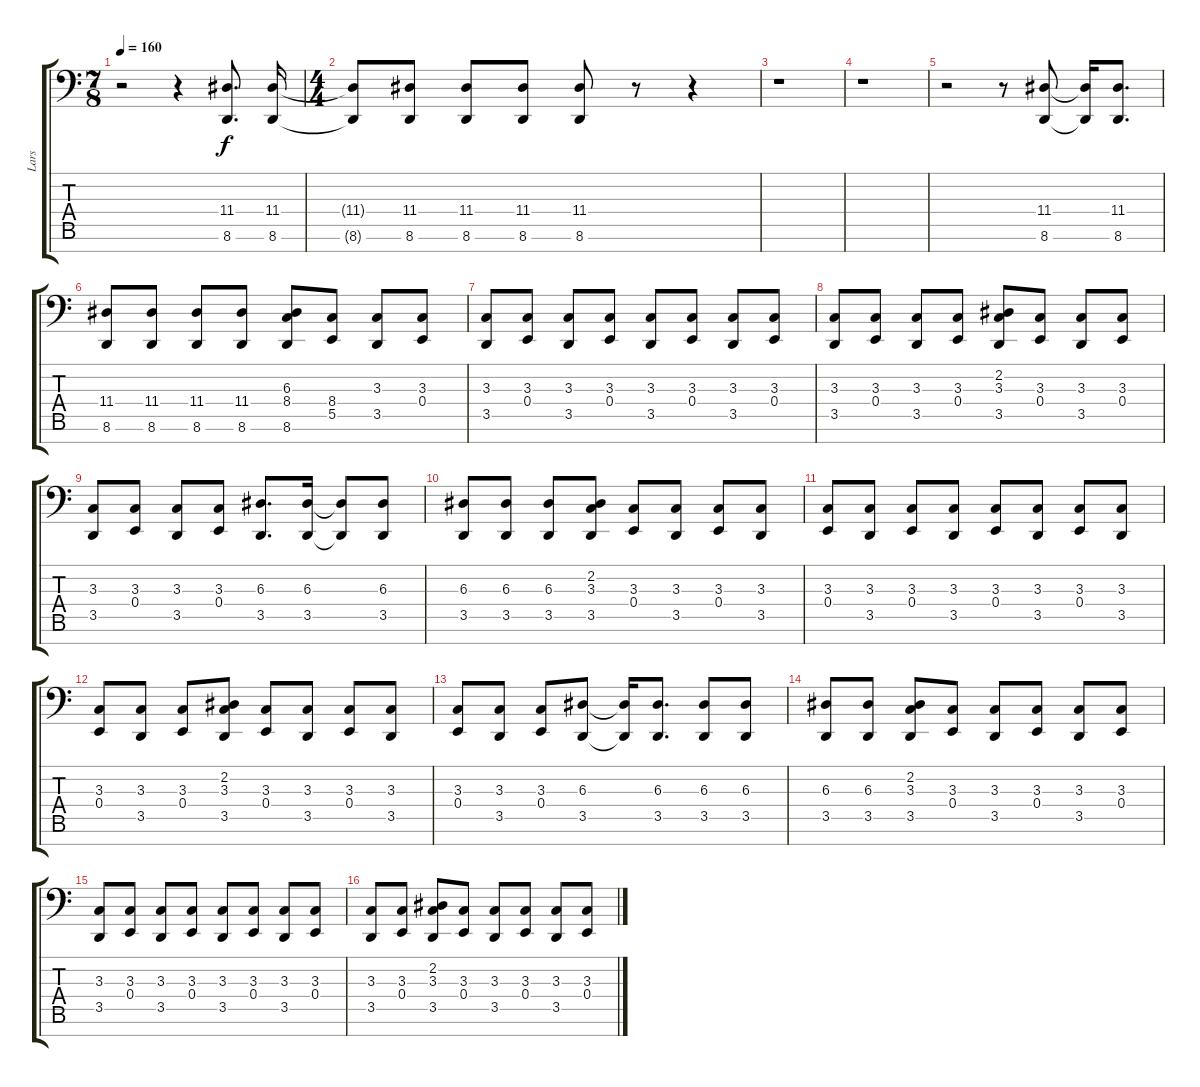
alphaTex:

\track ("Lars" "Lars") {instrument synthdrum}
\staff {score tabs}
\tuning (Gb3 Db3 A2 E2 B1 Gb1 Db1) {hide}
\ts (7 8)
\tempo 160
\clef f4
\ks c
r.2{dy f} r.4 (11.4 8.6).8{d} (11.4 8.6).16 |
\ts (4 4)
(11.4{t} 8.6{t}).8 (11.4 8.6).8 (11.4 8.6).8 (11.4 8.6).8 (11.4 8.6).8 r.8 r.4 |
r.1 |
r.1 |
r.2 r.8 (11.4 8.6).8 (11.4{t} 8.6{t}).16 (11.4 8.6).8{d} |
(11.4 8.6).8 (11.4 8.6).8 (11.4 8.6).8 (11.4 8.6).8 (6.3 8.4 8.6).8 (8.4 5.5).8 (3.3 3.5).8 (3.3 0.4).8 |
(3.3 3.5).8 (3.3 0.4).8 (3.3 3.5).8 (3.3 0.4).8 (3.3 3.5).8 (3.3 0.4).8 (3.3 3.5).8 (3.3 0.4).8 |
(3.3 3.5).8 (3.3 0.4).8 (3.3 3.5).8 (3.3 0.4).8 (2.2 3.3 3.5).8 (3.3 0.4).8 (3.3 3.5).8 (3.3 0.4).8 |
(3.3 3.5).8 (3.3 0.4).8 (3.3 3.5).8 (3.3 0.4).8 (6.3 3.5).8{d} (6.3 3.5).16 (6.3{t} 3.5{t}).8 (6.3 3.5).8 |
(6.3 3.5).8 (6.3 3.5).8 (6.3 3.5).8 (2.2 3.3 3.5).8 (3.3 0.4).8 (3.3 3.5).8 (3.3 0.4).8 (3.3 3.5).8 |
(3.3 0.4).8 (3.3 3.5).8 (3.3 0.4).8 (3.3 3.5).8 (3.3 0.4).8 (3.3 3.5).8 (3.3 0.4).8 (3.3 3.5).8 |
(3.3 0.4).8 (3.3 3.5).8 (3.3 0.4).8 (2.2 3.3 3.5).8 (3.3 0.4).8 (3.3 3.5).8 (3.3 0.4).8 (3.3 3.5).8 |
(3.3 0.4).8 (3.3 3.5).8 (3.3 0.4).8 (6.3 3.5).8 (6.3{t} 3.5{t}).16 (6.3 3.5).8{d} (6.3 3.5).8 (6.3 3.5).8 |
(6.3 3.5).8 (6.3 3.5).8 (2.2 3.3 3.5).8 (3.3 0.4).8 (3.3 3.5).8 (3.3 0.4).8 (3.3 3.5).8 (3.3 0.4).8 |
(3.3 3.5).8 (3.3 0.4).8 (3.3 3.5).8 (3.3 0.4).8 (3.3 3.5).8 (3.3 0.4).8 (3.3 3.5).8 (3.3 0.4).8 |
(3.3 3.5).8 (3.3 0.4).8 (2.2 3.3 3.5).8 (3.3 0.4).8 (3.3 3.5).8 (3.3 0.4).8 (3.3 3.5).8 (3.3 0.4).8
